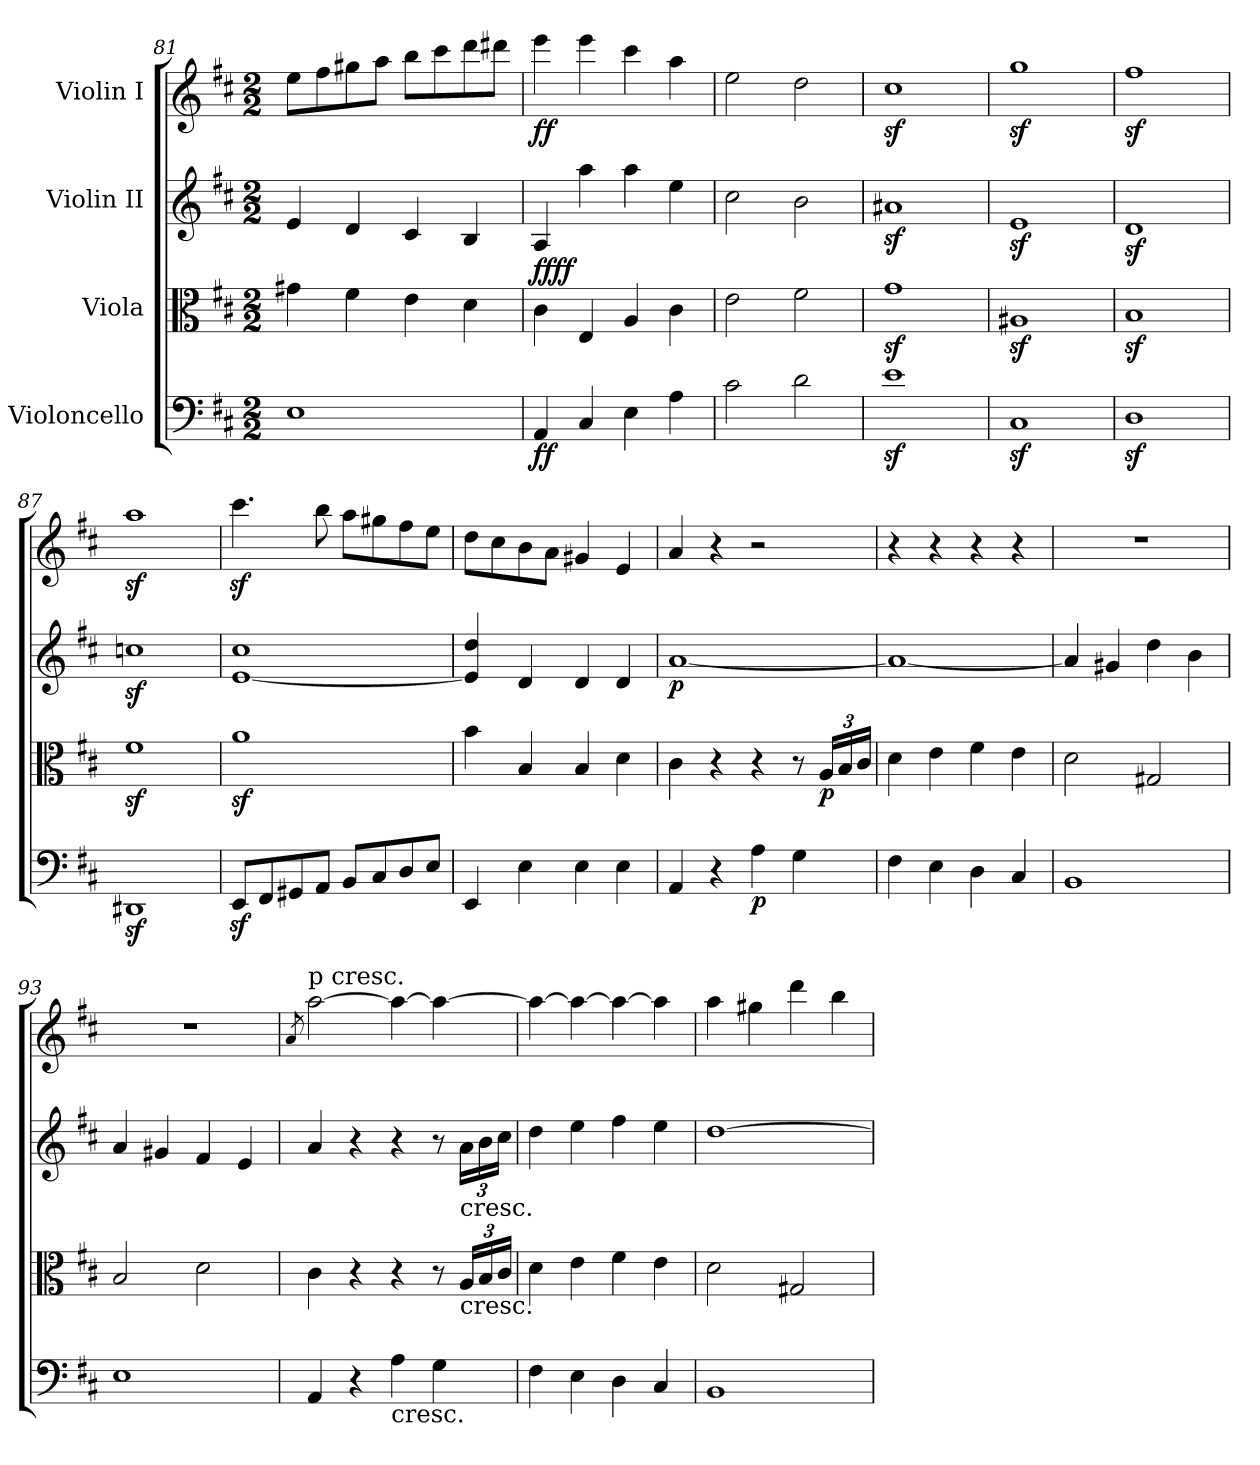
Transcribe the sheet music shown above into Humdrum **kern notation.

**kern	**dynam	**kern	**dynam	**kern	**dynam	**kern	**dynam
*part4	*part4	*part3	*part3	*part2	*part2	*part1	*part1
*staff4	*staff4	*staff3	*staff3	*staff2	*staff2	*staff1	*staff1
*I"Violoncello	*	*I"Viola	*	*I"Violin II	*	*I"Violin I	*
*clefF4	*	*clefC3	*	*clefG2	*	*clefG2	*
*k[f#c#]	*	*k[f#c#]	*	*k[f#c#]	*	*k[f#c#]	*
*M2/2	*	*M2/2	*	*M2/2	*	*M2/2	*
=81	=81	=81	=81	=81	=81	=81	=81
1E	.	4g#X\	.	4e/	.	8ee\L	.
.	.	.	.	.	.	8ff#\	.
.	.	4f#\	.	4d/	.	8gg#X\	.
.	.	.	.	.	.	8aa\J	.
.	.	4e\	.	4c#/	.	8bb\L	.
.	.	.	.	.	.	8ccc#\	.
.	.	4d\	.	4B/	.	8ddd\	.
.	.	.	.	.	.	8ddd#X\J	.
=82	=82	=82	=82	=82	=82	=82	=82
!	!LO:DY:b	!	!LO:DY:b	!	!	!	!
!	!	!	!LO:DY:n=1:a	!	!	!	!LO:DY:b
4AA/	ff	4c#\	ff ff	4A/	.	4eee\	ff
4C#/	.	4E/	.	4aa\	.	4eee\	.
4E\	.	4A/	.	4aa\	.	4ccc#\	.
4A\	.	4c#\	.	4ee\	.	4aa\	.
!!LO:PB:g=z
=83	=83	=83	=83	=83	=83	=83	=83
2c#\	.	2e\	.	2cc#\	.	2ee\	.
2d\	.	2f#\	.	2b\	.	2dd\	.
=84	=84	=84	=84	=84	=84	=84	=84
1ez<	.	1gz<	.	1a#Xz<	.	1cc#z<	.
=85	=85	=85	=85	=85	=85	=85	=85
1C#z<	.	1A#Xz<	.	1ez<	.	1ggz<	.
=86	=86	=86	=86	=86	=86	=86	=86
1Dz<	.	1Bz<	.	1dz<	.	1ff#z<	.
=87	=87	=87	=87	=87	=87	=87	=87
1DD#Xz<	.	1f#z<	.	1ccnz<	.	1aaz<	.
=88	=88	=88	=88	=88	=88	=88	=88
8EEz</L	.	1az<	.	[1e 1cc#	.	4.ccc#z<\	.
8FF#/	.	.	.	.	.	.	.
8GG#X/	.	.	.	.	.	.	.
8AA/J	.	.	.	.	.	8bb\	.
8BB/L	.	.	.	.	.	8aa\L	.
8C#/	.	.	.	.	.	8gg#X\	.
8D/	.	.	.	.	.	8ff#\	.
8E/J	.	.	.	.	.	8ee\J	.
!!LO:LB:g=z
=89	=89	=89	=89	=89	=89	=89	=89
4EE/	.	4b\	.	4e/] 4dd/	.	8dd\L	.
.	.	.	.	.	.	8cc#\	.
4E\	.	4B/	.	4d/	.	8b\	.
.	.	.	.	.	.	8a\J	.
4E\	.	4B/	.	4d/	.	4g#X/	.
4E\	.	4d\	.	4d/	.	4e/	.
=90	=90	=90	=90	=90	=90	=90	=90
!	!	!	!	!	!LO:DY:b	!	!
4AA/	.	4c#\	.	[1a	p	4a/	.
4r	.	4r	.	.	.	4r	.
!	!LO:DY:b	!	!	!	!	!	!
4A\	p	4r	.	.	.	2r	.
4G\	.	8r	.	.	.	.	.
*	*	*Xbrackettup	*	*	*	*	*
!	!	!	!LO:DY:b	!	!	!	!
.	.	24A/LL	p	.	.	.	.
.	.	24B/	.	.	.	.	.
.	.	24c#/JJ	.	.	.	.	.
=91	=91	=91	=91	=91	=91	=91	=91
4F#\	.	4d\	.	1a_	.	4r	.
4E\	.	4e\	.	.	.	4r	.
4D\	.	4f#\	.	.	.	4r	.
4C#/	.	4e\	.	.	.	4r	.
=92	=92	=92	=92	=92	=92	=92	=92
1BB	.	2d\	.	4a/]	.	1r	.
.	.	.	.	4g#X/	.	.	.
.	.	2G#X/	.	4dd\	.	.	.
.	.	.	.	4b\	.	.	.
=93	=93	=93	=93	=93	=93	=93	=93
1E	.	2B/	.	4a/	.	1r	.
.	.	.	.	4g#X/	.	.	.
.	.	2d\	.	4f#/	.	.	.
.	.	.	.	4e/	.	.	.
!!LO:PB:g=z
=94	=94	=94	=94	=94	=94	=94	=94
.	.	.	.	.	.	8qa/	.
!	!	!	!	!	!	!LO:TX:a:t=p cresc.	!
4AA/	.	4c#\	.	4a/	.	[2aa\	.
4r	.	4r	.	4r	.	.	.
!LO:TX:b:t=cresc.	!	!	!	!	!	!	!
4A\	.	4r	.	4r	.	4aa\_	.
4G\	.	8r	.	8r	.	4aa\_	.
*	*	*	*	*Xbrackettup	*	*	*
!	!	!	!	!LO:TX:b:t=cresc.	!	!	!
!	!	!LO:TX:b:t=cresc.	!	!	!	!	!
.	.	24A/LL	.	24a\LL	.	.	.
.	.	24B/	.	24b\	.	.	.
.	.	24c#/JJ	.	24cc#\JJ	.	.	.
=95	=95	=95	=95	=95	=95	=95	=95
4F#\	.	4d\	.	4dd\	.	4aa\_	.
4E\	.	4e\	.	4ee\	.	4aa\_	.
4D\	.	4f#\	.	4ff#\	.	4aa\_	.
4C#/	.	4e\	.	4ee\	.	4aa\]	.
=96	=96	=96	=96	=96	=96	=96	=96
1BB	.	2d\	.	[1dd	.	4aa\	.
.	.	.	.	.	.	4gg#X\	.
.	.	2G#X/	.	.	.	4ddd\	.
.	.	.	.	.	.	4bb\	.
=	=	=	=	=	=	=	=
*-	*-	*-	*-	*-	*-	*-	*-
